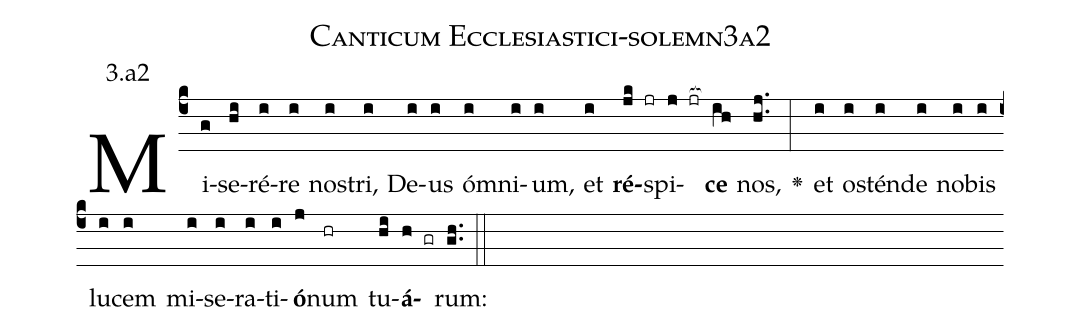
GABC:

name: Canticum Ecclesiastici-solemn3a2;
annotation: 3.a2;
%%
(c4)Mi(g)se(hi)ré(i)re(i) no(i)stri,(i) De(i)us(i) óm(i)ni(i)um,(i) et(i) <b>ré</b>(jk jr)spi(j jr[ocb:1{])<b>ce</b>(ih[ocb:0}]) nos,(hj..) <v>\greheightstar</v>(:) et(i) o(i)stén(i)de(i) no(i)bis(i) lu(i)cem(i) mi(i)se(i)ra(i)ti(i)<b>ó</b>(j)num(hr) tu(hi)<b>á</b>(h gr)rum:(gh..) (::)


%E(i) u(i) o(j) u(hi) a(h) e.(gh..) (::)
